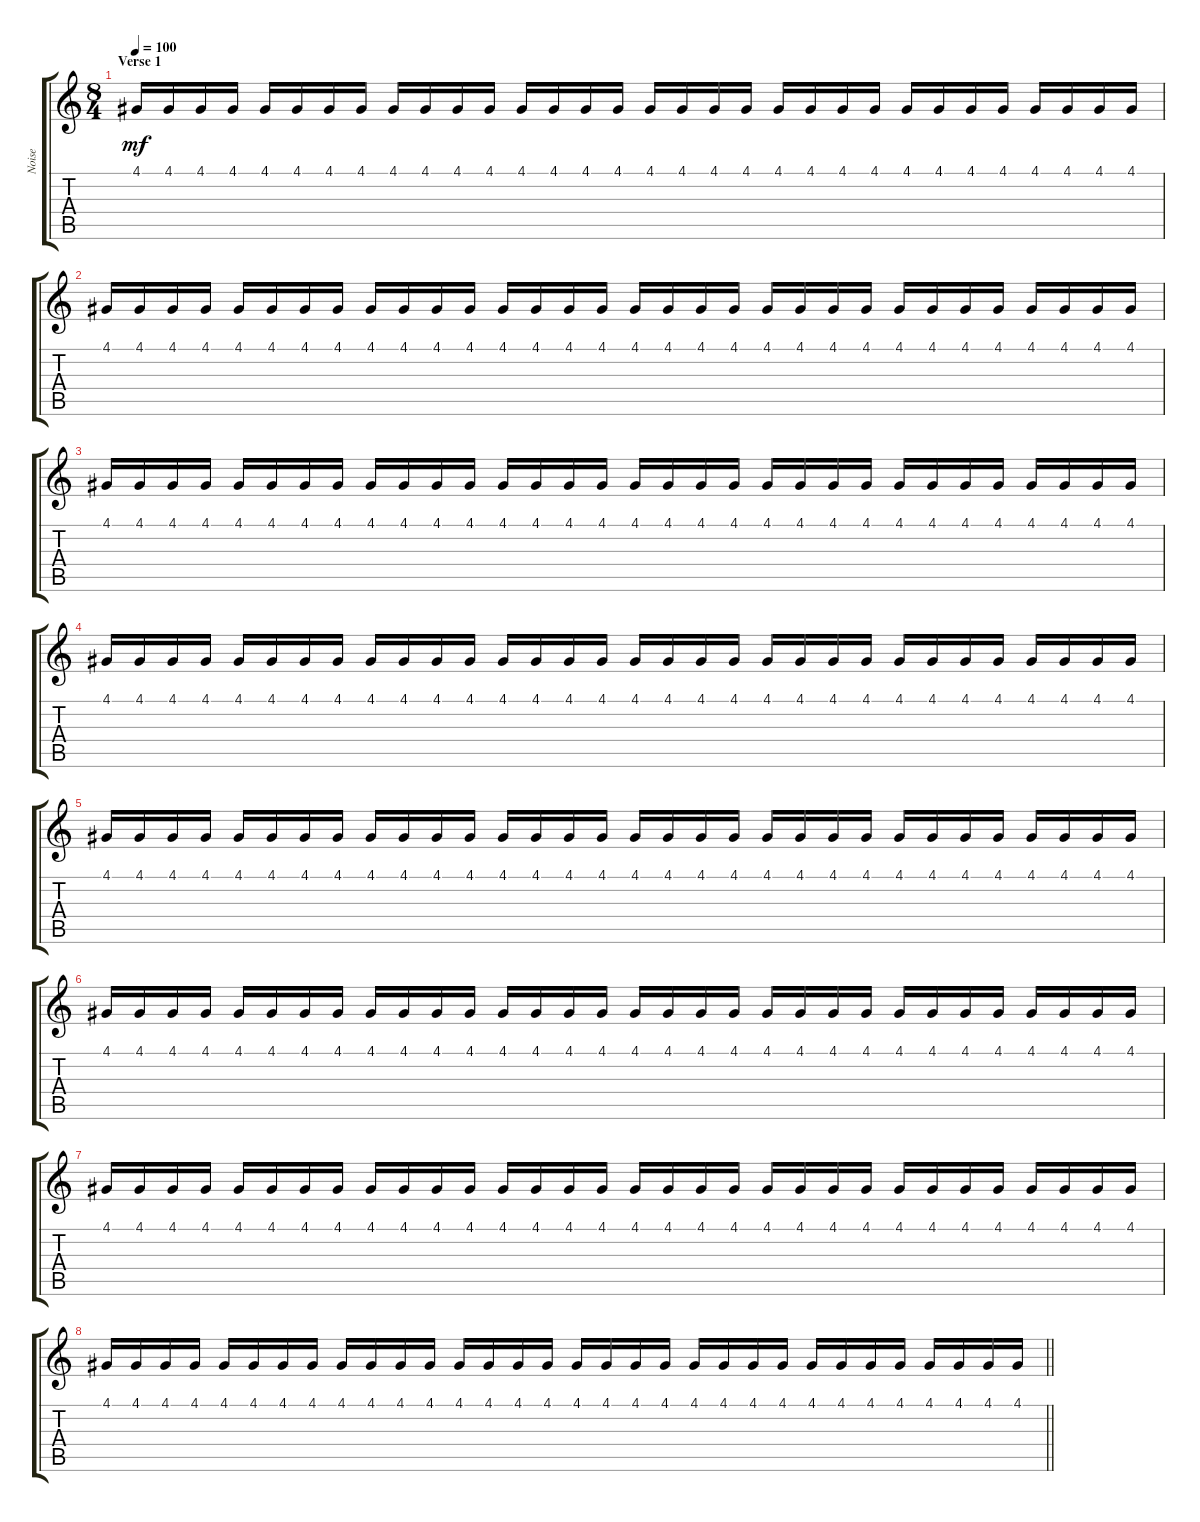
\track ("Noise" "Noise") {instrument xylophone}
\staff {score tabs}
\tuning (E4 B3 G3 D3 A2 E2) {hide}
\ts (8 4)
\section ("" "Verse 1")
\tempo 100
\clef g2
\ks c
4.1.16{dy mf} 4.1.16 4.1.16 4.1.16 4.1.16 4.1.16 4.1.16 4.1.16 4.1.16 4.1.16 4.1.16 4.1.16 4.1.16 4.1.16 4.1.16 4.1.16 4.1.16 4.1.16 4.1.16 4.1.16 4.1.16 4.1.16 4.1.16 4.1.16 4.1.16 4.1.16 4.1.16 4.1.16 4.1.16 4.1.16 4.1.16 4.1.16 |
4.1.16 4.1.16 4.1.16 4.1.16 4.1.16 4.1.16 4.1.16 4.1.16 4.1.16 4.1.16 4.1.16 4.1.16 4.1.16 4.1.16 4.1.16 4.1.16 4.1.16 4.1.16 4.1.16 4.1.16 4.1.16 4.1.16 4.1.16 4.1.16 4.1.16 4.1.16 4.1.16 4.1.16 4.1.16 4.1.16 4.1.16 4.1.16 |
4.1.16 4.1.16 4.1.16 4.1.16 4.1.16 4.1.16 4.1.16 4.1.16 4.1.16 4.1.16 4.1.16 4.1.16 4.1.16 4.1.16 4.1.16 4.1.16 4.1.16 4.1.16 4.1.16 4.1.16 4.1.16 4.1.16 4.1.16 4.1.16 4.1.16 4.1.16 4.1.16 4.1.16 4.1.16 4.1.16 4.1.16 4.1.16 |
4.1.16 4.1.16 4.1.16 4.1.16 4.1.16 4.1.16 4.1.16 4.1.16 4.1.16 4.1.16 4.1.16 4.1.16 4.1.16 4.1.16 4.1.16 4.1.16 4.1.16 4.1.16 4.1.16 4.1.16 4.1.16 4.1.16 4.1.16 4.1.16 4.1.16 4.1.16 4.1.16 4.1.16 4.1.16 4.1.16 4.1.16 4.1.16 |
4.1.16 4.1.16 4.1.16 4.1.16 4.1.16 4.1.16 4.1.16 4.1.16 4.1.16 4.1.16 4.1.16 4.1.16 4.1.16 4.1.16 4.1.16 4.1.16 4.1.16 4.1.16 4.1.16 4.1.16 4.1.16 4.1.16 4.1.16 4.1.16 4.1.16 4.1.16 4.1.16 4.1.16 4.1.16 4.1.16 4.1.16 4.1.16 |
4.1.16 4.1.16 4.1.16 4.1.16 4.1.16 4.1.16 4.1.16 4.1.16 4.1.16 4.1.16 4.1.16 4.1.16 4.1.16 4.1.16 4.1.16 4.1.16 4.1.16 4.1.16 4.1.16 4.1.16 4.1.16 4.1.16 4.1.16 4.1.16 4.1.16 4.1.16 4.1.16 4.1.16 4.1.16 4.1.16 4.1.16 4.1.16 |
4.1.16 4.1.16 4.1.16 4.1.16 4.1.16 4.1.16 4.1.16 4.1.16 4.1.16 4.1.16 4.1.16 4.1.16 4.1.16 4.1.16 4.1.16 4.1.16 4.1.16 4.1.16 4.1.16 4.1.16 4.1.16 4.1.16 4.1.16 4.1.16 4.1.16 4.1.16 4.1.16 4.1.16 4.1.16 4.1.16 4.1.16 4.1.16 |
\barLineRight lightlight
4.1.16 4.1.16 4.1.16 4.1.16 4.1.16 4.1.16 4.1.16 4.1.16 4.1.16 4.1.16 4.1.16 4.1.16 4.1.16 4.1.16 4.1.16 4.1.16 4.1.16 4.1.16 4.1.16 4.1.16 4.1.16 4.1.16 4.1.16 4.1.16 4.1.16 4.1.16 4.1.16 4.1.16 4.1.16 4.1.16 4.1.16 4.1.16
